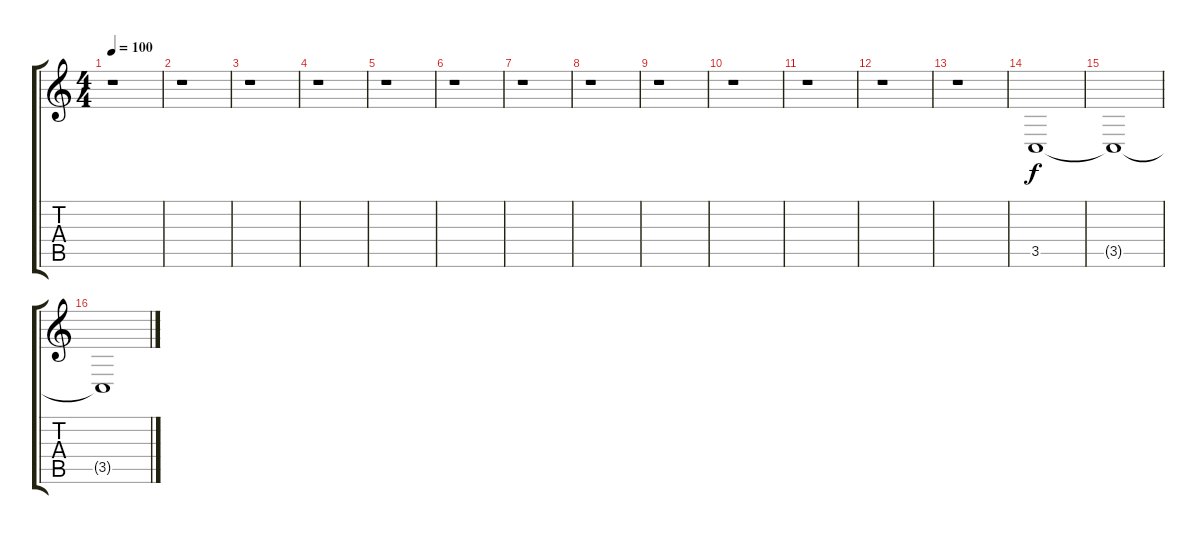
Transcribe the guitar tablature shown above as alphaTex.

\track "" {instrument seashore}
\staff {score tabs}
\tuning (E4 B3 G3 D3 A2 E2) {hide}
\ts (4 4)
\tempo 100
\clef g2
\ks c
r.1{dy f} |
r.1 |
r.1 |
r.1 |
r.1 |
r.1 |
r.1 |
r.1 |
r.1 |
r.1 |
r.1 |
r.1 |
r.1 |
3.5.1 |
3.5{t}.1 |
3.5{t}.1
